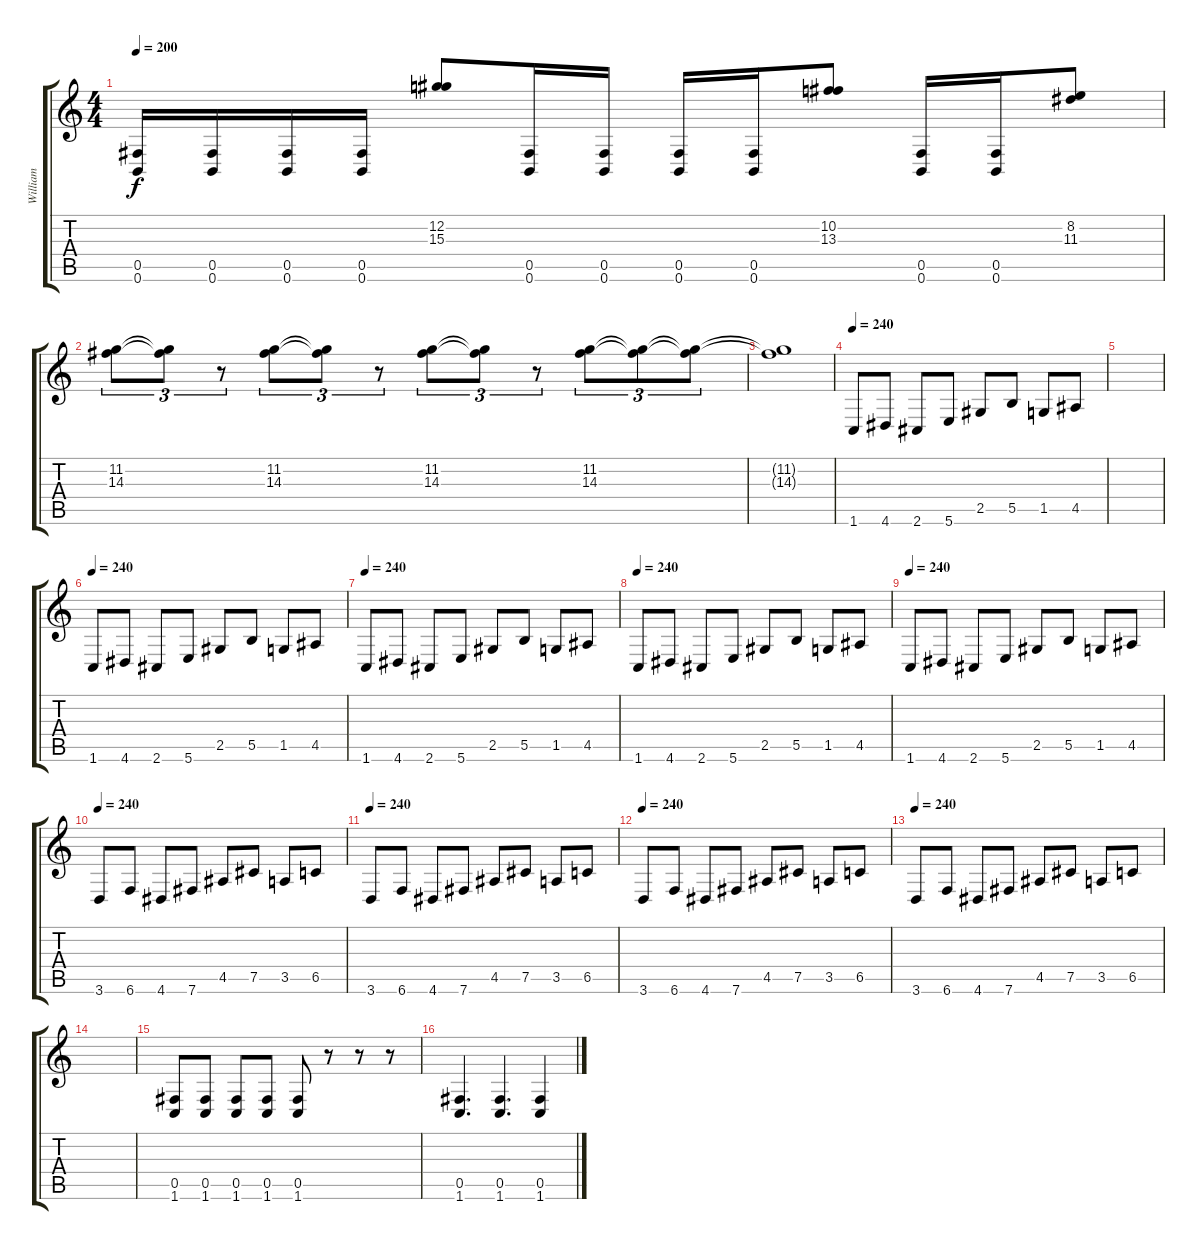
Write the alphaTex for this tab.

\track ("William" "William") {instrument distortionguitar}
\staff {score tabs}
\tuning (Db4 Ab3 E3 B2 Gb2 B1) {hide}
\ts (4 4)
\tempo 200
\clef g2
\ks c
(0.5 0.6).16{dy f} (0.5 0.6).16 (0.5 0.6).16 (0.5 0.6).16 (12.2 15.3).8 (0.5 0.6).16 (0.5 0.6).16 (0.5 0.6).16 (0.5 0.6).16 (10.2 13.3).8 (0.5 0.6).16 (0.5 0.6).16 (8.2 11.3).8 |
(11.2 14.3).8{tu (3 2)} (11.2{t} 14.3{t}).8{tu (3 2)} r.8{tu (3 2)} (11.2 14.3).8{tu (3 2)} (11.2{t} 14.3{t}).8{tu (3 2)} r.8{tu (3 2)} (11.2 14.3).8{tu (3 2)} (11.2{t} 14.3{t}).8{tu (3 2)} r.8{tu (3 2)} (11.2 14.3).8{tu (3 2)} (11.2{t} 14.3{t}).8{tu (3 2)} (11.2{t} 14.3{t}).8{tu (3 2)} |
(11.2{t} 14.3{t}).1 |
\tempo 240
1.6.8 4.6.8 2.6.8 5.6.8 2.5.8 5.5.8 1.5.8 4.5.8 |
|
\tempo 240
1.6.8 4.6.8 2.6.8 5.6.8 2.5.8 5.5.8 1.5.8 4.5.8 |
\tempo 240
1.6.8 4.6.8 2.6.8 5.6.8 2.5.8 5.5.8 1.5.8 4.5.8 |
\tempo 240
1.6.8 4.6.8 2.6.8 5.6.8 2.5.8 5.5.8 1.5.8 4.5.8 |
\tempo 240
1.6.8 4.6.8 2.6.8 5.6.8 2.5.8 5.5.8 1.5.8 4.5.8 |
\tempo 240
3.6.8 6.6.8 4.6.8 7.6.8 4.5.8 7.5.8 3.5.8 6.5.8 |
\tempo 240
3.6.8 6.6.8 4.6.8 7.6.8 4.5.8 7.5.8 3.5.8 6.5.8 |
\tempo 240
3.6.8 6.6.8 4.6.8 7.6.8 4.5.8 7.5.8 3.5.8 6.5.8 |
\tempo 240
3.6.8 6.6.8 4.6.8 7.6.8 4.5.8 7.5.8 3.5.8{beam merge} 6.5.8 |
|
(0.5 1.6).8 (0.5 1.6).8 (0.5 1.6).8 (0.5 1.6).8 (0.5 1.6).8 r.8 r.8 r.8 |
(0.5 1.6).4{d} (0.5 1.6).4{d} (0.5 1.6).4
